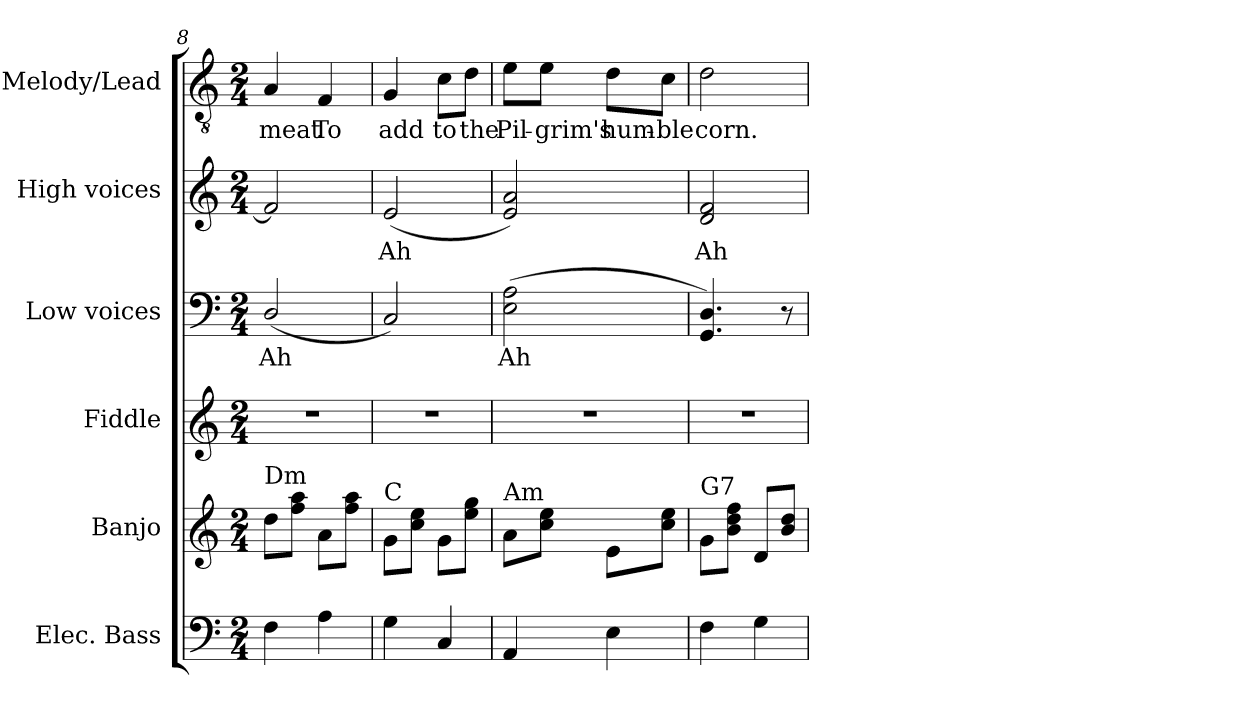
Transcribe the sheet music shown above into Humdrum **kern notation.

**kern	**kern	**kern	**kern	**text	**kern	**text	**kern	**text
*part6	*part5	*part4	*part3	*part3	*part2	*part2	*part1	*part1
*staff6	*staff5	*staff4	*staff3	*staff3	*staff2	*staff2	*staff1	*staff1
*I"Elec. Bass	*I"Banjo	*I"Fiddle	*I"Low voices	*	*I"High voices	*	*I"Melody/Lead	*
*I'E. Bass	*I'Ban.	*	*	*	*I'S.	*	*	*
*clefF4	*clefG2	*clefG2	*clefF4	*	*clefG2	*	*clefGv2	*
*ITrd7c12	*ITrd7c12	*	*	*	*	*	*ITrd7c12	*
*k[]	*k[]	*k[]	*k[]	*	*k[]	*	*k[]	*
*C:	*C:	*C:	*C:	*	*C:	*	*C:	*
*M2/4	*M2/4	*M2/4	*M2/4	*	*M2/4	*	*M2/4	*
=8	=8	=8	=8	=8	=8	=8	=8	=8
!	!	!LO:N:vis=1	!	!	!	!	!	!
!	!	!	!	!LO:LY:b:color=#000000	!	!	!	!
!	!LO:TX:a:t=Dm	!	!	!	!	!	!	!
!	!	!	!	!	!	!	!	!LO:LY:b:color=#000000
4FFi\	8di\L	2r	(2Di/	Ah	2fi/]	.	4AAi/	meat
.	8fi\ 8aiJ	.	.	.	.	.	.	.
!	!	!	!	!	!	!	!	!LO:LY:b:color=#000000
4AAi\	8Ai\L	.	.	.	.	.	4FFi/	To
.	8fi\ 8aiJ	.	.	.	.	.	.	.
=9	=9	=9	=9	=9	=9	=9	=9	=9
!	!	!LO:N:vis=1	!	!	!	!	!	!
!	!	!	!	!	!	!LO:LY:b:color=#000000	!	!
!	!LO:TX:a:t=C	!	!	!	!	!	!	!
!	!	!	!	!	!	!	!	!LO:LY:b:color=#000000
4GGi\	8Gi\L	2r	2Ci/)	.	(2ei/	Ah	4GGi/	add
.	8ci\ 8eiJ	.	.	.	.	.	.	.
!	!	!	!	!	!	!	!	!LO:LY:b:color=#000000
4CCi/	8Gi\L	.	.	.	.	.	8Ci\L	to
!	!	!	!	!	!	!	!	!LO:LY:b:color=#000000
.	8ei\ 8giJ	.	.	.	.	.	8Di\J	the
=10	=10	=10	=10	=10	=10	=10	=10	=10
!	!	!LO:N:vis=1	!	!	!	!	!	!
!	!	!	!	!LO:LY:b:color=#000000	!	!	!	!
!	!LO:TX:a:t=Am	!	!	!	!	!	!	!
!	!	!	!	!	!	!	!	!LO:LY:b:color=#000000
4AAAi/	8Ai\L	2r	(2Ei\ 2Ai	Ah	2ei/ 2ai)	.	8Ei\L	Pil-
!	!	!	!	!	!	!	!	!LO:LY:b:color=#000000
.	8ci\ 8eiJ	.	.	.	.	.	8Ei\J	-grim's
!	!	!	!	!	!	!	!	!LO:LY:b:color=#000000
4EEi\	8Ei\L	.	.	.	.	.	8Di\L	hum-
!	!	!	!	!	!	!	!	!LO:LY:b:color=#000000
.	8ci\ 8eiJ	.	.	.	.	.	8Ci\J	-ble
=11	=11	=11	=11	=11	=11	=11	=11	=11
!	!	!LO:N:vis=1	!	!	!	!	!	!
!	!	!	!	!	!	!LO:LY:b:color=#000000	!	!
!	!LO:TX:a:t=G7	!	!	!	!	!	!	!
!	!	!	!	!	!	!	!	!LO:LY:b:color=#000000
4FFi\	8Gi\L	2r	4.GGi/ 4.Di)	.	2di/ 2fi	Ah	2Di\	corn.
.	8Bi\ 8di 8fiJ	.	.	.	.	.	.	.
4GGi\	8Di/L	.	.	.	.	.	.	.
.	8Bi/ 8diJ	.	8r	.	.	.	.	.
=	=	=	=	=	=	=	=	=
*-	*-	*-	*-	*-	*-	*-	*-	*-
